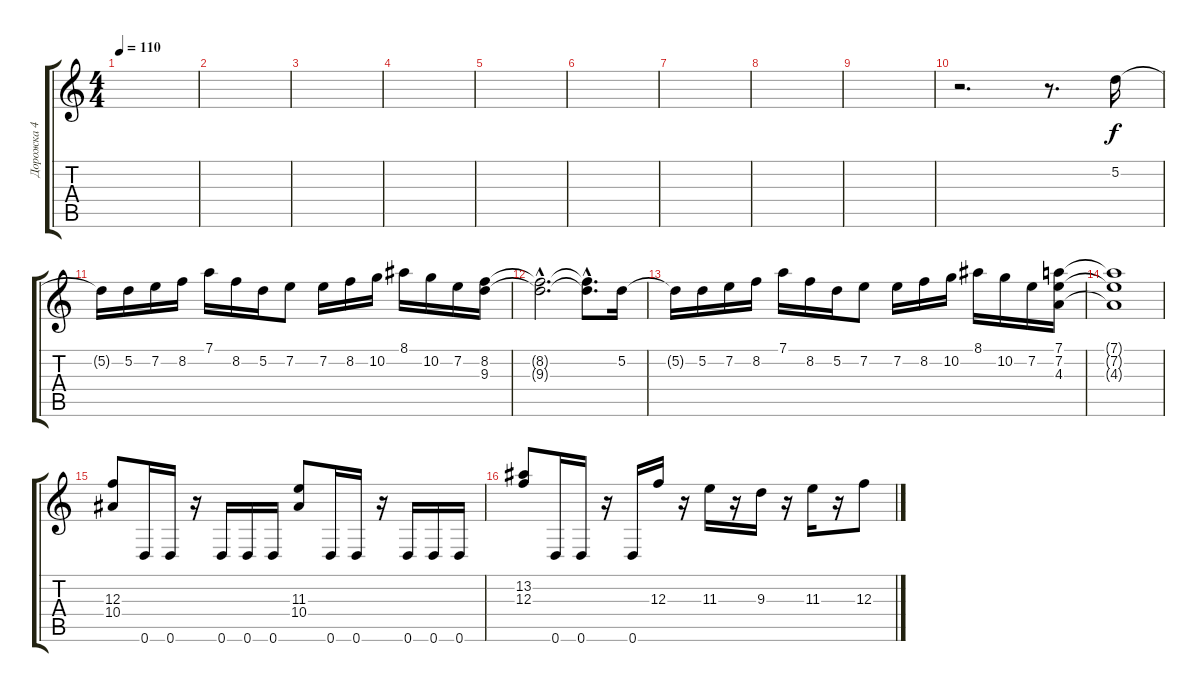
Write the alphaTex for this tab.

\track ("Дорожка 4" "Дорожка 4") {instrument distortionguitar}
\staff {score tabs}
\tuning (D4 A3 F3 C3 G2 D2) {hide}
\ts (4 4)
\tempo 110
\clef g2
\ks c
|
|
|
|
|
|
|
|
|
r.2{d} r.8{d} 5.2.16 |
5.2{t}.16 5.2.16 7.2.16 8.2.16 7.1.16 8.2.16 5.2.16 7.2.8 7.2.16 8.2.16 10.2.16 8.1.16 10.2.16 7.2.16 (8.2 9.3).16 |
(8.2{hac t} 9.3{hac t}).2{d} (8.2{hac t} 9.3{hac t}).8{d} 5.2.16 |
5.2{t}.16 5.2.16 7.2.16 8.2.16 7.1.16 8.2.16 5.2.16 7.2.8 7.2.16 8.2.16 10.2.16 8.1.16 10.2.16 7.2.16 (7.1 7.2 4.3).16 |
(7.1{t} 7.2{t} 4.3{t}).1 |
(12.3 10.4).8 0.6.16 0.6.16 r.16 0.6.16 0.6.16 0.6.16 (11.3 10.4).8 0.6.16 0.6.16 r.16 0.6.16 0.6.16 0.6.16 |
(13.2 12.3).8 0.6.16 0.6.16 r.16 0.6.16 12.3.16 r.16 11.3.16 r.16 9.3.16 r.16 11.3.16 r.16 12.3.8
